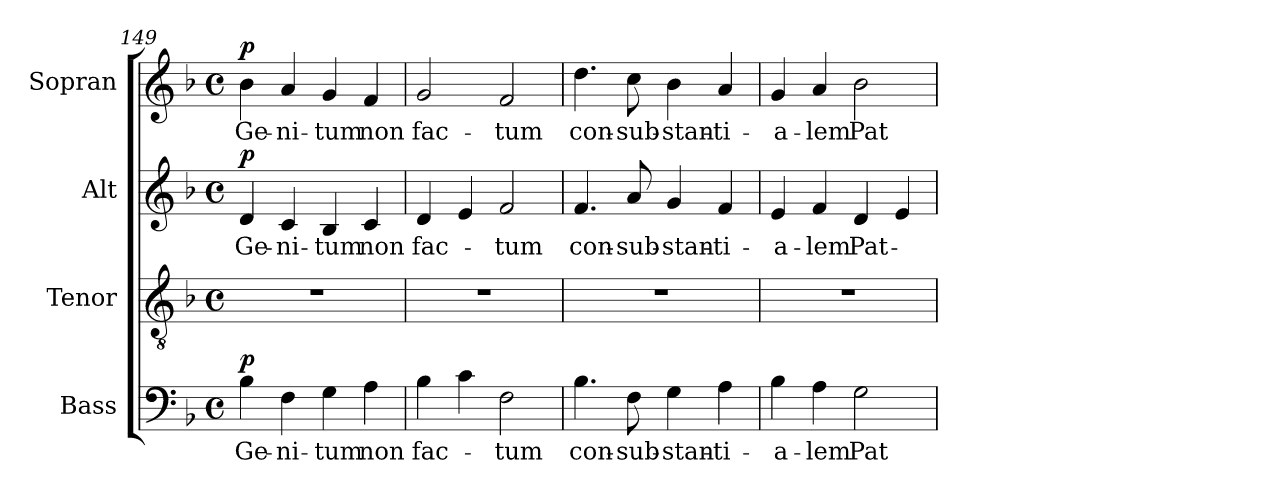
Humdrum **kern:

**kern	**text	**dynam	**kern	**kern	**text	**dynam	**kern	**text	**dynam
*part4	*part4	*part4	*part3	*part2	*part2	*part2	*part1	*part1	*part1
*staff4	*staff4	*staff4	*staff3	*staff2	*staff2	*staff2	*staff1	*staff1	*staff1
*I"Bass	*	*	*I"Tenor	*I"Alt	*	*	*I"Sopran	*	*
*I'B.	*	*	*I'T.	*I'A.	*	*	*I'S.	*	*
!!LO:LB:g=z
*clefF4	*	*	*clefGv2	*clefG2	*	*	*clefG2	*	*
*k[b-]	*	*	*k[b-]	*k[b-]	*	*	*k[b-]	*	*
*F:	*	*	*F:	*F:	*	*	*F:	*	*
*M4/4	*	*	*M4/4	*M4/4	*	*	*M4/4	*	*
*met(c)	*	*	*met(c)	*met(c)	*	*	*met(c)	*	*
=149	=149	=149	=149	=149	=149	=149	=149	=149	=149
!	!LO:LY:b	!LO:DY:a	!	!	!LO:LY:b	!LO:DY:a	!	!LO:LY:b	!LO:DY:a
4B-\	Ge-	p	1r	4d/	Ge-	p	4b-\	Ge-	p
!	!LO:LY:b	!	!	!	!LO:LY:b	!	!	!LO:LY:b	!
4F\	-ni-	.	.	4c/	-ni-	.	4a/	-ni-	.
!	!LO:LY:b	!	!	!	!LO:LY:b	!	!	!LO:LY:b	!
4G\	-tum	.	.	4B-/	-tum	.	4g/	-tum	.
!	!LO:LY:b	!	!	!	!LO:LY:b	!	!	!LO:LY:b	!
4A\	non	.	.	4c/	non	.	4f/	non	.
=150	=150	=150	=150	=150	=150	=150	=150	=150	=150
!	!LO:LY:b	!	!	!	!LO:LY:b	!	!	!LO:LY:b	!
4B-\	fac-	.	1r	4d/	fac-	.	2g/	fac-	.
4c\	.	.	.	4e/	.	.	.	.	.
!	!LO:LY:b	!	!	!	!LO:LY:b	!	!	!LO:LY:b	!
2F\	-tum	.	.	2f/	-tum	.	2f/	-tum	.
=151	=151	=151	=151	=151	=151	=151	=151	=151	=151
!	!LO:LY:b	!	!	!	!LO:LY:b	!	!	!LO:LY:b	!
4.B-\	con-	.	1r	4.f/	con-	.	4.dd\	con-	.
!	!LO:LY:b	!	!	!	!LO:LY:b	!	!	!LO:LY:b	!
8F\	-sub-	.	.	8a/	-sub-	.	8cc\	-sub-	.
!	!LO:LY:b	!	!	!	!LO:LY:b	!	!	!LO:LY:b	!
4G\	-stan-	.	.	4g/	-stan-	.	4b-\	-stan-	.
!	!LO:LY:b	!	!	!	!LO:LY:b	!	!	!LO:LY:b	!
4A\	-ti-	.	.	4f/	-ti-	.	4a/	-ti-	.
=152	=152	=152	=152	=152	=152	=152	=152	=152	=152
!	!LO:LY:b	!	!	!	!LO:LY:b	!	!	!LO:LY:b	!
4B-\	-a-	.	1r	4e/	-a-	.	4g/	-a-	.
!	!LO:LY:b	!	!	!	!LO:LY:b	!	!	!LO:LY:b	!
4A\	-lem	.	.	4f/	-lem	.	4a/	-lem	.
!	!LO:LY:b	!	!	!	!LO:LY:b	!	!	!LO:LY:b	!
2G\	Pat-	.	.	4d/	Pat-	.	2b-\	Pat-	.
.	.	.	.	4e/	.	.	.	.	.
=	=	=	=	=	=	=	=	=	=
*-	*-	*-	*-	*-	*-	*-	*-	*-	*-
